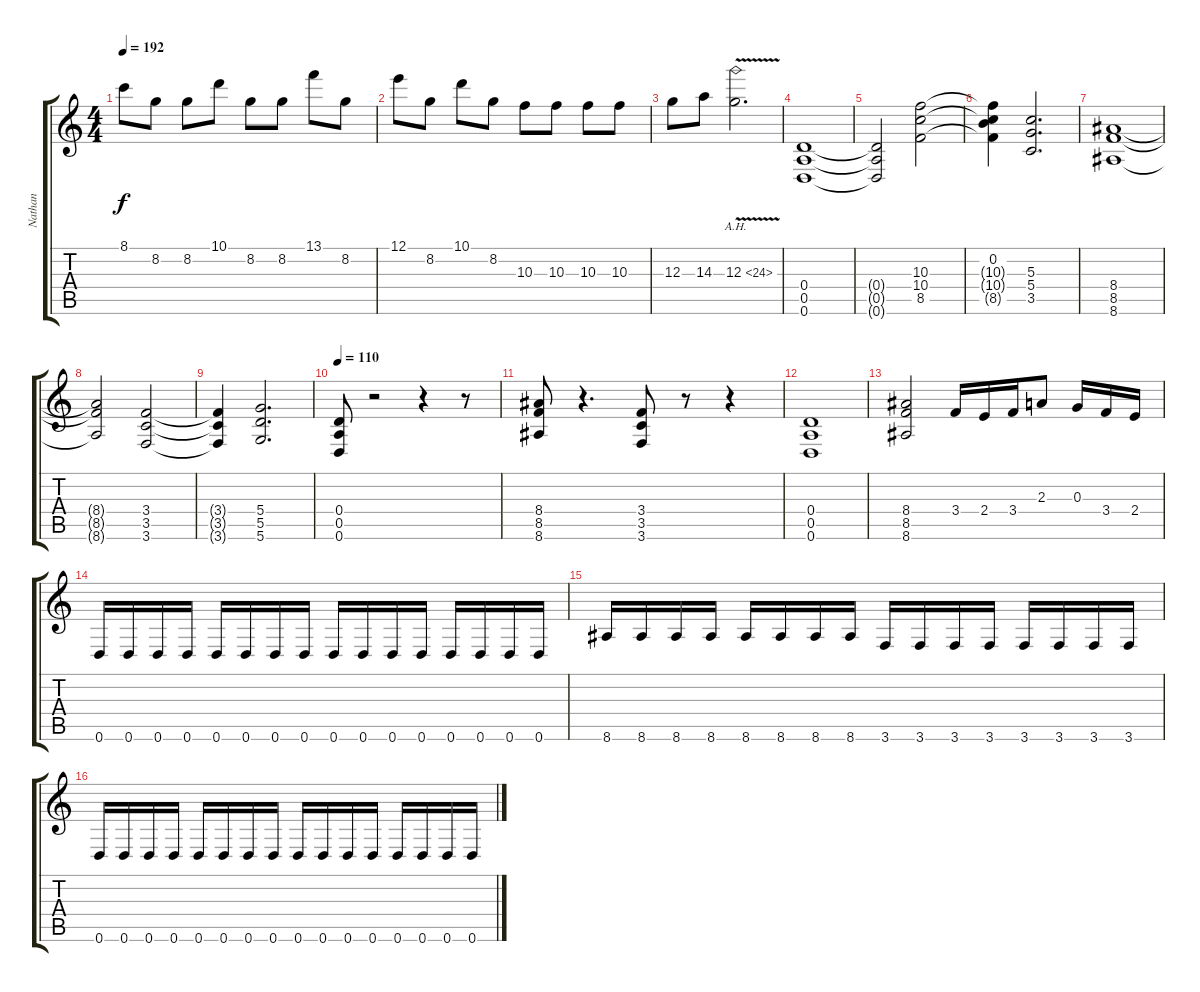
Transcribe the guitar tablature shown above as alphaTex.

\track ("Nathan" "Nathan") {instrument distortionguitar}
\staff {score tabs}
\tuning (E4 B3 G3 D3 A2 D2) {hide}
\ts (4 4)
\tempo 192
\clef g2
\ks c
8.1.8{dy f} 8.2.8 8.2.8 10.1.8 8.2.8 8.2.8 13.1.8 8.2.8 |
12.1.8 8.2.8 10.1.8 8.2.8 10.3.8 10.3.8 10.3.8 10.3.8 |
12.3.8 14.3.8 12.3{ah 12 v}.2{d} |
(0.4 0.5 0.6).1 |
(0.4{t} 0.5{t} 0.6{t}).2 (10.3 10.4 8.5).2 |
(0.2 10.3{t} 10.4{t} 8.5{t}).4 (5.3 5.4 3.5).2{d} |
(8.4 8.5 8.6).1 |
(8.4{t} 8.5{t} 8.6{t}).2 (3.4 3.5 3.6).2 |
(3.4{t} 3.5{t} 3.6{t}).4 (5.4 5.5 5.6).2{d} |
\tempo 110
(0.4 0.5 0.6).8 r.2 r.4 r.8 |
(8.4 8.5 8.6).8 r.4{d} (3.4 3.5 3.6).8 r.8 r.4 |
(0.4 0.5 0.6).1 |
(8.4 8.5 8.6).2 3.4.16 2.4.16 3.4.16 2.3.8 0.3.16 3.4.16 2.4.16 |
0.6.16 0.6.16 0.6.16 0.6.16 0.6.16 0.6.16 0.6.16 0.6.16 0.6.16 0.6.16 0.6.16 0.6.16 0.6.16 0.6.16 0.6.16 0.6.16 |
8.6.16 8.6.16 8.6.16 8.6.16 8.6.16 8.6.16 8.6.16 8.6.16 3.6.16 3.6.16 3.6.16 3.6.16 3.6.16 3.6.16 3.6.16 3.6.16 |
0.6.16 0.6.16 0.6.16 0.6.16 0.6.16 0.6.16 0.6.16 0.6.16 0.6.16 0.6.16 0.6.16 0.6.16 0.6.16 0.6.16 0.6.16 0.6.16
